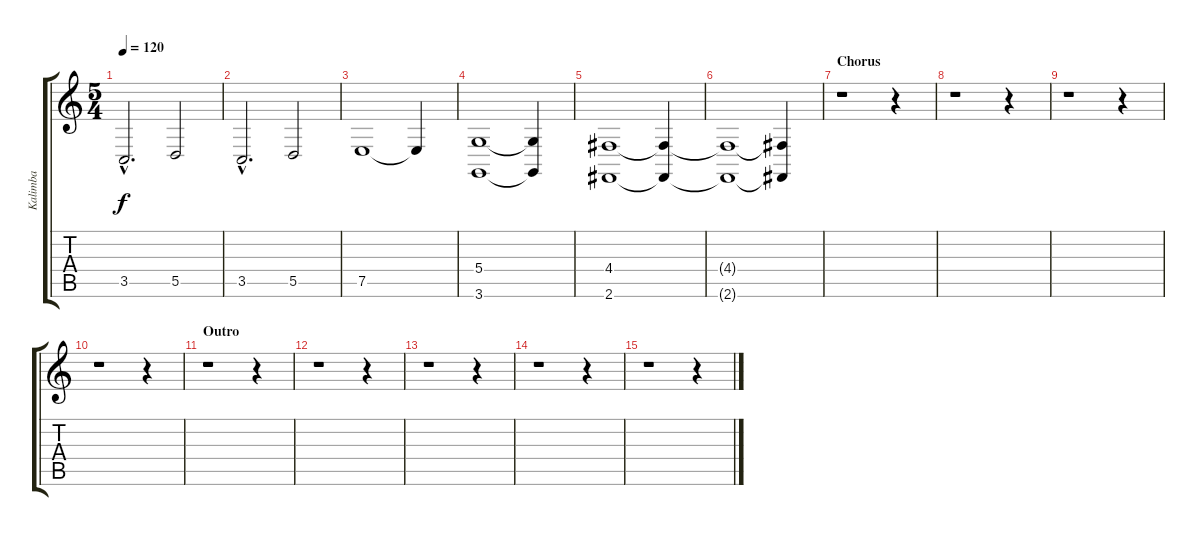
\track ("Kalimba" "Kalimba") {instrument kalimba}
\staff {score tabs}
\tuning (E4 B3 G3 D3 A2 E2) {hide}
\ts (5 4)
\tempo 120
\clef g2
\ks c
3.5{hac}.2{d dy f} 5.5.2 |
3.5{hac}.2{d} 5.5.2 |
7.5.1 7.5{t}.4 |
(5.4 3.6).1 (5.4{t} 3.6{t}).4 |
(4.4 2.6).1 (4.4{t} 2.6{t}).4 |
(4.4{t} 2.6{t}).1 (4.4{t} 2.6{t}).4 |
\section ("" "Chorus")
r.1 r.4 |
r.1 r.4 |
r.1 r.4 |
r.1 r.4 |
\section ("" "Outro")
r.1 r.4 |
r.1 r.4 |
r.1 r.4 |
r.1 r.4 |
r.1 r.4
